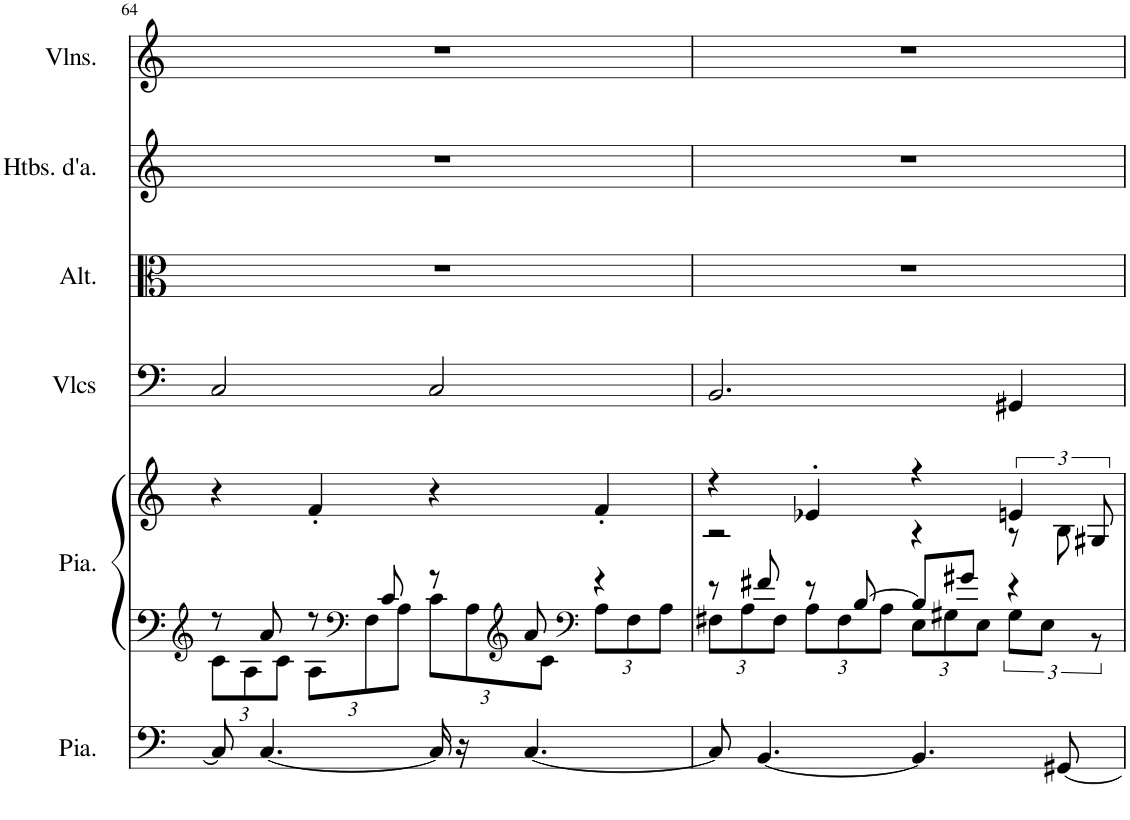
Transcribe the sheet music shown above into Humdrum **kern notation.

**kern	**kern	**kern	**kern	**kern	**kern	**kern
*part6	*part5	*part5	*part4	*part3	*part2	*part1
*staff7	*staff6	*staff5	*staff4	*staff3	*staff2	*staff1
*I"Piano, Pedals	*I"Piano, Organ	*	*I"Violoncelles, Bass	*I"Altos, Tenor	*I"Hautbois d'amour, Alto	*I"Violons, Soprano
*I'Pia.	*I'Pia.	*	*I'Vlcs	*I'Alt.	*I'Htbs. d'a.	*I'Vlns.
!!LO:PB:g=z
*clefF4	*clefG2	*clefG2	*clefF4	*clefC3	*clefG2	*clefG2
*	*	*	*	*	*Trd2c3	*
*k[]	*k[]	*k[]	*k[]	*k[]	*k[]	*k[]
*M4/4	*M4/4	*M4/4	*M4/4	*M4/4	*M4/4	*M4/4
=64	=64	=64	=64	=64	=64	=64
*	*^	*	*	*	*	*
*	*	*Xbrackettup	*	*	*	*	*
8C/]	8r	12c\L	4r	2C/	1r	1r	1r
.	.	12A\	.	.	.	.	.
[4.C/	8a/	.	.	.	.	.	.
.	.	12c\J	.	.	.	.	.
.	8r	12A\L	4f'/	.	.	.	.
*	*clefF4	*	*	*	*	*	*
.	.	12F\	.	.	.	.	.
.	8c/	.	.	.	.	.	.
.	.	12A\J	.	.	.	.	.
16C/]	8r	12c\L	4r	2C/	.	.	.
16r	.	.	.	.	.	.	.
.	.	12A\	.	.	.	.	.
*	*clefG2	*	*	*	*	*	*
[4.C/	8a/	.	.	.	.	.	.
.	.	12c\J	.	.	.	.	.
*	*clefF4	*	*	*	*	*	*
.	4r	12A\L	4f'/	.	.	.	.
.	.	12F\	.	.	.	.	.
.	.	12A\J	.	.	.	.	.
=65	=65	=65	=65	=65	=65	=65	=65
*	*	*	*^	*	*	*	*
8C/]	8r	12F#X\L	4r	2r	2.BB/	1r	1r	1r
.	.	12A\	.	.	.	.	.	.
[4.BB/	8f#X/	.	.	.	.	.	.	.
.	.	12F#\J	.	.	.	.	.	.
.	8r	12A\L	4e-X'/	.	.	.	.	.
.	.	12F#\	.	.	.	.	.	.
.	[8B/	.	.	.	.	.	.	.
.	.	12A\J	.	.	.	.	.	.
4.BB/]	8B/L]	12E\L	4r	4r	.	.	.	.
.	.	12G#X\	.	.	.	.	.	.
.	8g#X/J	.	.	.	.	.	.	.
.	.	12E\J	.	.	.	.	.	.
*	*	*brackettup	*	*	*	*	*	*
.	4r	12G#\L	6en/	8r	4GG#X/	.	.	.
.	.	12E\J	.	.	.	.	.	.
[8GG#X/	.	.	.	8B\	.	.	.	.
.	.	12r	12G#X/	.	.	.	.	.
*	*v	*v	*	*	*	*	*	*
*	*	*v	*v	*	*	*	*
=	=	=	=	=	=	=
*-	*-	*-	*-	*-	*-	*-
